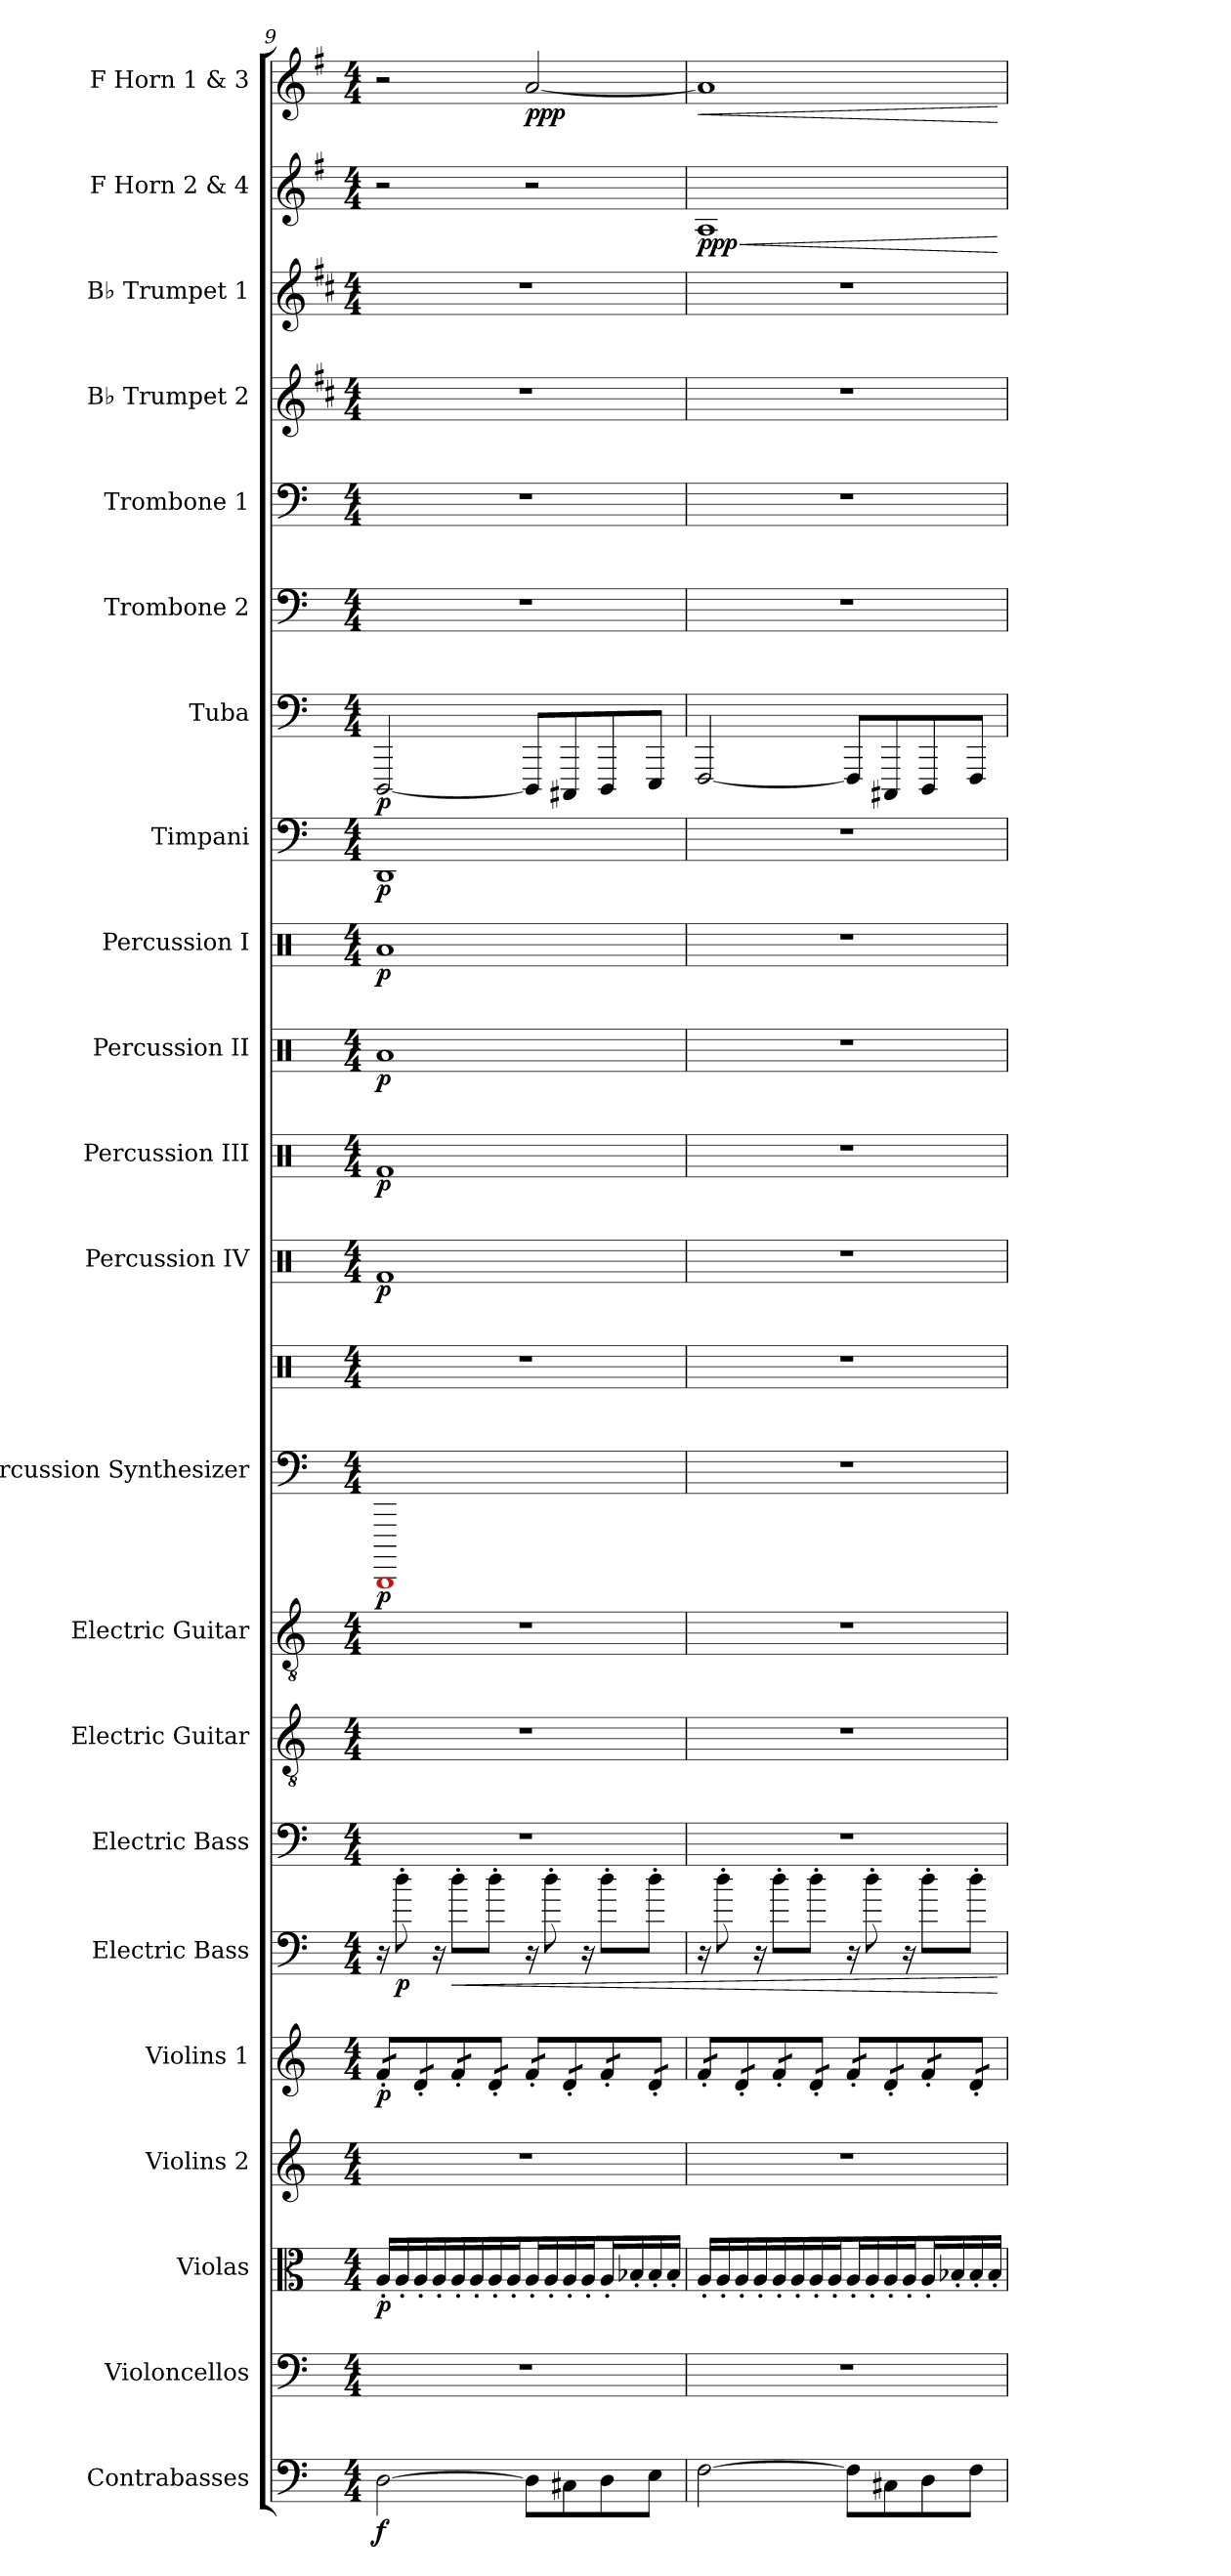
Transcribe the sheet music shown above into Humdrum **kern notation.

**kern	**dynam	**kern	**kern	**dynam	**kern	**kern	**dynam	**kern	**dynam	**kern	**kern	**kern	**kern	**kern	**dynam	**kern	**dynam	**kern	**dynam	**kern	**dynam	**kern	**dynam	**kern	**dynam	**kern	**dynam	**kern	**kern	**kern	**kern	**kern	**dynam	**kern	**dynam
*part22	*part22	*part21	*part20	*part20	*part19	*part18	*part18	*part17	*part17	*part16	*part15	*part14	*part13	*part13	*part13	*part12	*part12	*part11	*part11	*part10	*part10	*part9	*part9	*part8	*part8	*part7	*part7	*part6	*part5	*part4	*part3	*part2	*part2	*part1	*part1
*staff23	*staff23	*staff22	*staff21	*staff21	*staff20	*staff19	*staff19	*staff18	*staff18	*staff17	*staff16	*staff15	*staff14	*staff13	*staff13/14	*staff12	*staff12	*staff11	*staff11	*staff10	*staff10	*staff9	*staff9	*staff8	*staff8	*staff7	*staff7	*staff6	*staff5	*staff4	*staff3	*staff2	*staff2	*staff1	*staff1
*I"Contrabasses	*	*I"Violoncellos	*I"Violas	*	*I"Violins 2	*I"Violins 1	*	*I"Electric Bass	*	*I"Electric Bass	*I"Electric Guitar	*I"Electric Guitar	*I"Percussion Synthesizer	*	*	*I"Percussion IV	*	*I"Percussion III	*	*I"Percussion II	*	*I"Percussion I	*	*I"Timpani	*	*I"Tuba	*	*I"Trombone 2	*I"Trombone 1	*I"B♭ Trumpet 2	*I"B♭ Trumpet 1	*I"F Horn 2 &amp; 4	*	*I"F Horn 1 &amp; 3	*
*I'Cbs.	*	*I'Vcs.	*I'Vlas.	*	*I'Vlns. 2	*I'Vlns. 1	*	*I'El. B.	*	*I'El. B.	*I'El. Guit.	*I'El. Guit.	*I'Perc. Syn.	*	*	*I'Perc. IV	*	*I'Perc. III	*	*I'Perc. II	*	*I'Perc. I	*	*I'Timp.	*	*I'Tba.	*	*I'Tbn. 2	*I'Tbn. 1	*I'B♭ Tpt. 2	*I'B♭ Tpt. 1	*I'F Hn. 2 4	*	*I'F Hn. 1 3	*
*clefF4	*	*clefF4	*clefC3	*	*clefG2	*clefG2	*	*clefF4	*	*clefF4	*clefGv2	*clefGv2	*clefF4	*clefX	*	*clefX	*	*clefX	*	*clefX	*	*clefX	*	*clefF4	*	*clefF4	*	*clefF4	*clefF4	*clefG2	*clefG2	*clefG2	*	*clefG2	*
*ITrd7c12	*	*	*	*	*	*	*	*ITrd7c12	*	*ITrd7c12	*	*	*	*	*	*	*	*	*	*	*	*	*	*	*	*	*	*	*	*ITrd1c2	*ITrd1c2	*ITrd4c7	*	*ITrd4c7	*
*k[]	*	*k[]	*k[]	*	*k[]	*k[]	*	*k[]	*	*k[]	*k[]	*k[]	*k[]	*k[]	*	*k[]	*	*k[]	*	*k[]	*	*k[]	*	*k[]	*	*k[]	*	*k[]	*k[]	*k[]	*k[]	*k[]	*	*k[]	*
*M4/4	*	*M4/4	*M4/4	*	*M4/4	*M4/4	*	*M4/4	*	*M4/4	*M4/4	*M4/4	*M4/4	*M4/4	*	*M4/4	*	*M4/4	*	*M4/4	*	*M4/4	*	*M4/4	*	*M4/4	*	*M4/4	*M4/4	*M4/4	*M4/4	*M4/4	*	*M4/4	*
=9	=9	=9	=9	=9	=9	=9	=9	=9	=9	=9	=9	=9	=9	=9	=9	=9	=9	=9	=9	=9	=9	=9	=9	=9	=9	=9	=9	=9	=9	=9	=9	=9	=9	=9	=9
!	!LO:DY:b	!	!	!LO:DY:b	!	!	!LO:DY:b	!	!	!	!	!	!	!	!LO:DY:b=2	!	!LO:DY:b	!	!LO:DY:b	!	!LO:DY:b	!	!LO:DY:b	!	!LO:DY:b	!	!LO:DY:b	!	!	!	!	!	!	!	!
*	*	*	*tremolo	*	*	*	*	*	*	*	*	*	*	*	*	*	*	*	*	*	*	*	*	*	*	*	*	*	*	*	*	*	*	*	*
*	*	*	*	*	*	*tremolo	*	*	*	*	*	*	*	*	*	*	*	*	*	*	*	*	*	*	*	*	*	*	*	*	*	*	*	*	*
[2DD\	f	1r	16A'/LL	p	1r	16f'/LL	p	16r	.	1r	1r	1r	1RBBB	1r	p	1Rf	p	1Rf	p	1Ra	p	1Ra	p	1DD	p	[2DDD/	p	1r	1r	1r	1r	2r	.	2r	.
!	!	!	!	!	!	!	!	!	!LO:DY:b	!	!	!	!	!	!	!	!	!	!	!	!	!	!	!	!	!	!	!	!	!	!	!	!	!	!
.	.	.	16A'/	.	.	16f'/	.	8d'\	p	.	.	.	.	.	.	.	.	.	.	.	.	.	.	.	.	.	.	.	.	.	.	.	.	.	.
.	.	.	16A'/	.	.	16d'/	.	.	.	.	.	.	.	.	.	.	.	.	.	.	.	.	.	.	.	.	.	.	.	.	.	.	.	.	.
.	.	.	16A'/	.	.	16d'/	.	16r	.	.	.	.	.	.	.	.	.	.	.	.	.	.	.	.	.	.	.	.	.	.	.	.	.	.	.
!	!	!	!	!	!	!	!	!	!LO:HP:b	!	!	!	!	!	!	!	!	!	!	!	!	!	!	!	!	!	!	!	!	!	!	!	!	!	!
.	.	.	16A'/	.	.	16f'/	.	8d'\L	<	.	.	.	.	.	.	.	.	.	.	.	.	.	.	.	.	.	.	.	.	.	.	.	.	.	.
.	.	.	16A'/	.	.	16f'/	.	.	.	.	.	.	.	.	.	.	.	.	.	.	.	.	.	.	.	.	.	.	.	.	.	.	.	.	.
.	.	.	16A'/	.	.	16d'/	.	8d'\J	.	.	.	.	.	.	.	.	.	.	.	.	.	.	.	.	.	.	.	.	.	.	.	.	.	.	.
.	.	.	16A'/JJ	.	.	16d'/JJ	.	.	.	.	.	.	.	.	.	.	.	.	.	.	.	.	.	.	.	.	.	.	.	.	.	.	.	.	.
!	!	!	!	!	!	!	!	!	!	!	!	!	!	!	!	!	!	!	!	!	!	!	!	!	!	!	!	!	!	!	!	!	!	!	!LO:DY:b
8DD\L]	.	.	16A'/LL	.	.	16f'/LL	.	16r	.	.	.	.	.	.	.	.	.	.	.	.	.	.	.	.	.	8DDD/L]	.	.	.	.	.	2r	.	[2d/	ppp
.	.	.	16A'/	.	.	16f'/	.	8d'\	.	.	.	.	.	.	.	.	.	.	.	.	.	.	.	.	.	.	.	.	.	.	.	.	.	.	.
8CC#X\	.	.	16A'/	.	.	16d'/	.	.	.	.	.	.	.	.	.	.	.	.	.	.	.	.	.	.	.	8CCC#X/	.	.	.	.	.	.	.	.	.
.	.	.	16A'/JJ	.	.	16d'/	.	16r	.	.	.	.	.	.	.	.	.	.	.	.	.	.	.	.	.	.	.	.	.	.	.	.	.	.	.
*	*	*	*Xtremolo	*	*	*	*	*	*	*	*	*	*	*	*	*	*	*	*	*	*	*	*	*	*	*	*	*	*	*	*	*	*	*	*
8DD\	.	.	16A'/LL	.	.	16f'/	.	8d'\L	.	.	.	.	.	.	.	.	.	.	.	.	.	.	.	.	.	8DDD/	.	.	.	.	.	.	.	.	.
.	.	.	16B-X'/J	.	.	16f'/	.	.	.	.	.	.	.	.	.	.	.	.	.	.	.	.	.	.	.	.	.	.	.	.	.	.	.	.	.
*	*	*	*tremolo	*	*	*	*	*	*	*	*	*	*	*	*	*	*	*	*	*	*	*	*	*	*	*	*	*	*	*	*	*	*	*	*
8EE\J	.	.	16B-'/	.	.	16d'/	.	8d'\J	.	.	.	.	.	.	.	.	.	.	.	.	.	.	.	.	.	8EEE/J	.	.	.	.	.	.	.	.	.
.	.	.	16B-'/JJ	.	.	16d'/JJ	.	.	.	.	.	.	.	.	.	.	.	.	.	.	.	.	.	.	.	.	.	.	.	.	.	.	.	.	.
=10	=10	=10	=10	=10	=10	=10	=10	=10	=10	=10	=10	=10	=10	=10	=10	=10	=10	=10	=10	=10	=10	=10	=10	=10	=10	=10	=10	=10	=10	=10	=10	=10	=10	=10	=10
!	!	!	!	!	!	!	!	!	!	!	!	!	!	!	!	!	!	!	!	!	!	!	!	!	!	!	!	!	!	!	!	!	!LO:HP:b	!	!LO:HP:b
!	!	!	!	!	!	!	!	!	!	!	!	!	!	!	!	!	!	!	!	!	!	!	!	!	!	!	!	!	!	!	!	!	!LO:DY:n=1:b	!	!
[2FF\	.	1r	16A'/LL	.	1r	16f'/LL	.	16r	.	1r	1r	1r	1r	1r	.	1r	.	1r	.	1r	.	1r	.	1r	.	[2FFF/	.	1r	1r	1r	1r	1D	< ppp	1d]	<
.	.	.	16A'/	.	.	16f'/	.	8d'\	.	.	.	.	.	.	.	.	.	.	.	.	.	.	.	.	.	.	.	.	.	.	.	.	.	.	.
.	.	.	16A'/	.	.	16d'/	.	.	.	.	.	.	.	.	.	.	.	.	.	.	.	.	.	.	.	.	.	.	.	.	.	.	.	.	.
.	.	.	16A'/	.	.	16d'/	.	16r	.	.	.	.	.	.	.	.	.	.	.	.	.	.	.	.	.	.	.	.	.	.	.	.	.	.	.
.	.	.	16A'/	.	.	16f'/	.	8d'\L	.	.	.	.	.	.	.	.	.	.	.	.	.	.	.	.	.	.	.	.	.	.	.	.	.	.	.
.	.	.	16A'/	.	.	16f'/	.	.	.	.	.	.	.	.	.	.	.	.	.	.	.	.	.	.	.	.	.	.	.	.	.	.	.	.	.
.	.	.	16A'/	.	.	16d'/	.	8d'\J	.	.	.	.	.	.	.	.	.	.	.	.	.	.	.	.	.	.	.	.	.	.	.	.	.	.	.
.	.	.	16A'/JJ	.	.	16d'/JJ	.	.	.	.	.	.	.	.	.	.	.	.	.	.	.	.	.	.	.	.	.	.	.	.	.	.	.	.	.
8FF\L]	.	.	16A'/LL	.	.	16f'/LL	.	16r	.	.	.	.	.	.	.	.	.	.	.	.	.	.	.	.	.	8FFF/L]	.	.	.	.	.	.	.	.	.
.	.	.	16A'/	.	.	16f'/	.	8d'\	.	.	.	.	.	.	.	.	.	.	.	.	.	.	.	.	.	.	.	.	.	.	.	.	.	.	.
8CC#X\	.	.	16A'/	.	.	16d'/	.	.	.	.	.	.	.	.	.	.	.	.	.	.	.	.	.	.	.	8CCC#X/	.	.	.	.	.	.	.	.	.
.	.	.	16A'/JJ	.	.	16d'/	.	16r	.	.	.	.	.	.	.	.	.	.	.	.	.	.	.	.	.	.	.	.	.	.	.	.	.	.	.
*	*	*	*Xtremolo	*	*	*	*	*	*	*	*	*	*	*	*	*	*	*	*	*	*	*	*	*	*	*	*	*	*	*	*	*	*	*	*
8DD\	.	.	16A'/LL	.	.	16f'/	.	8d'\L	.	.	.	.	.	.	.	.	.	.	.	.	.	.	.	.	.	8DDD/	.	.	.	.	.	.	.	.	.
.	.	.	16B-X'/J	.	.	16f'/	.	.	.	.	.	.	.	.	.	.	.	.	.	.	.	.	.	.	.	.	.	.	.	.	.	.	.	.	.
*	*	*	*tremolo	*	*	*	*	*	*	*	*	*	*	*	*	*	*	*	*	*	*	*	*	*	*	*	*	*	*	*	*	*	*	*	*
8FF\J	.	.	16B-'/	.	.	16d'/	.	8d'\J	.	.	.	.	.	.	.	.	.	.	.	.	.	.	.	.	.	8FFF/J	.	.	.	.	.	.	.	.	.
.	.	.	16B-'/JJ	.	.	16d'/JJ	.	.	.	.	.	.	.	.	.	.	.	.	.	.	.	.	.	.	.	.	.	.	.	.	.	.	.	.	.
*	*	*	*	*	*	*Xtremolo	*	*	*	*	*	*	*	*	*	*	*	*	*	*	*	*	*	*	*	*	*	*	*	*	*	*	*	*	*
*	*	*	*Xtremolo	*	*	*	*	*	*	*	*	*	*	*	*	*	*	*	*	*	*	*	*	*	*	*	*	*	*	*	*	*	*	*	*
.	.	.	.	.	.	.	.	.	[	.	.	.	.	.	.	.	.	.	.	.	.	.	.	.	.	.	.	.	.	.	.	.	[	.	[
=	=	=	=	=	=	=	=	=	=	=	=	=	=	=	=	=	=	=	=	=	=	=	=	=	=	=	=	=	=	=	=	=	=	=	=
*-	*-	*-	*-	*-	*-	*-	*-	*-	*-	*-	*-	*-	*-	*-	*-	*-	*-	*-	*-	*-	*-	*-	*-	*-	*-	*-	*-	*-	*-	*-	*-	*-	*-	*-	*-
